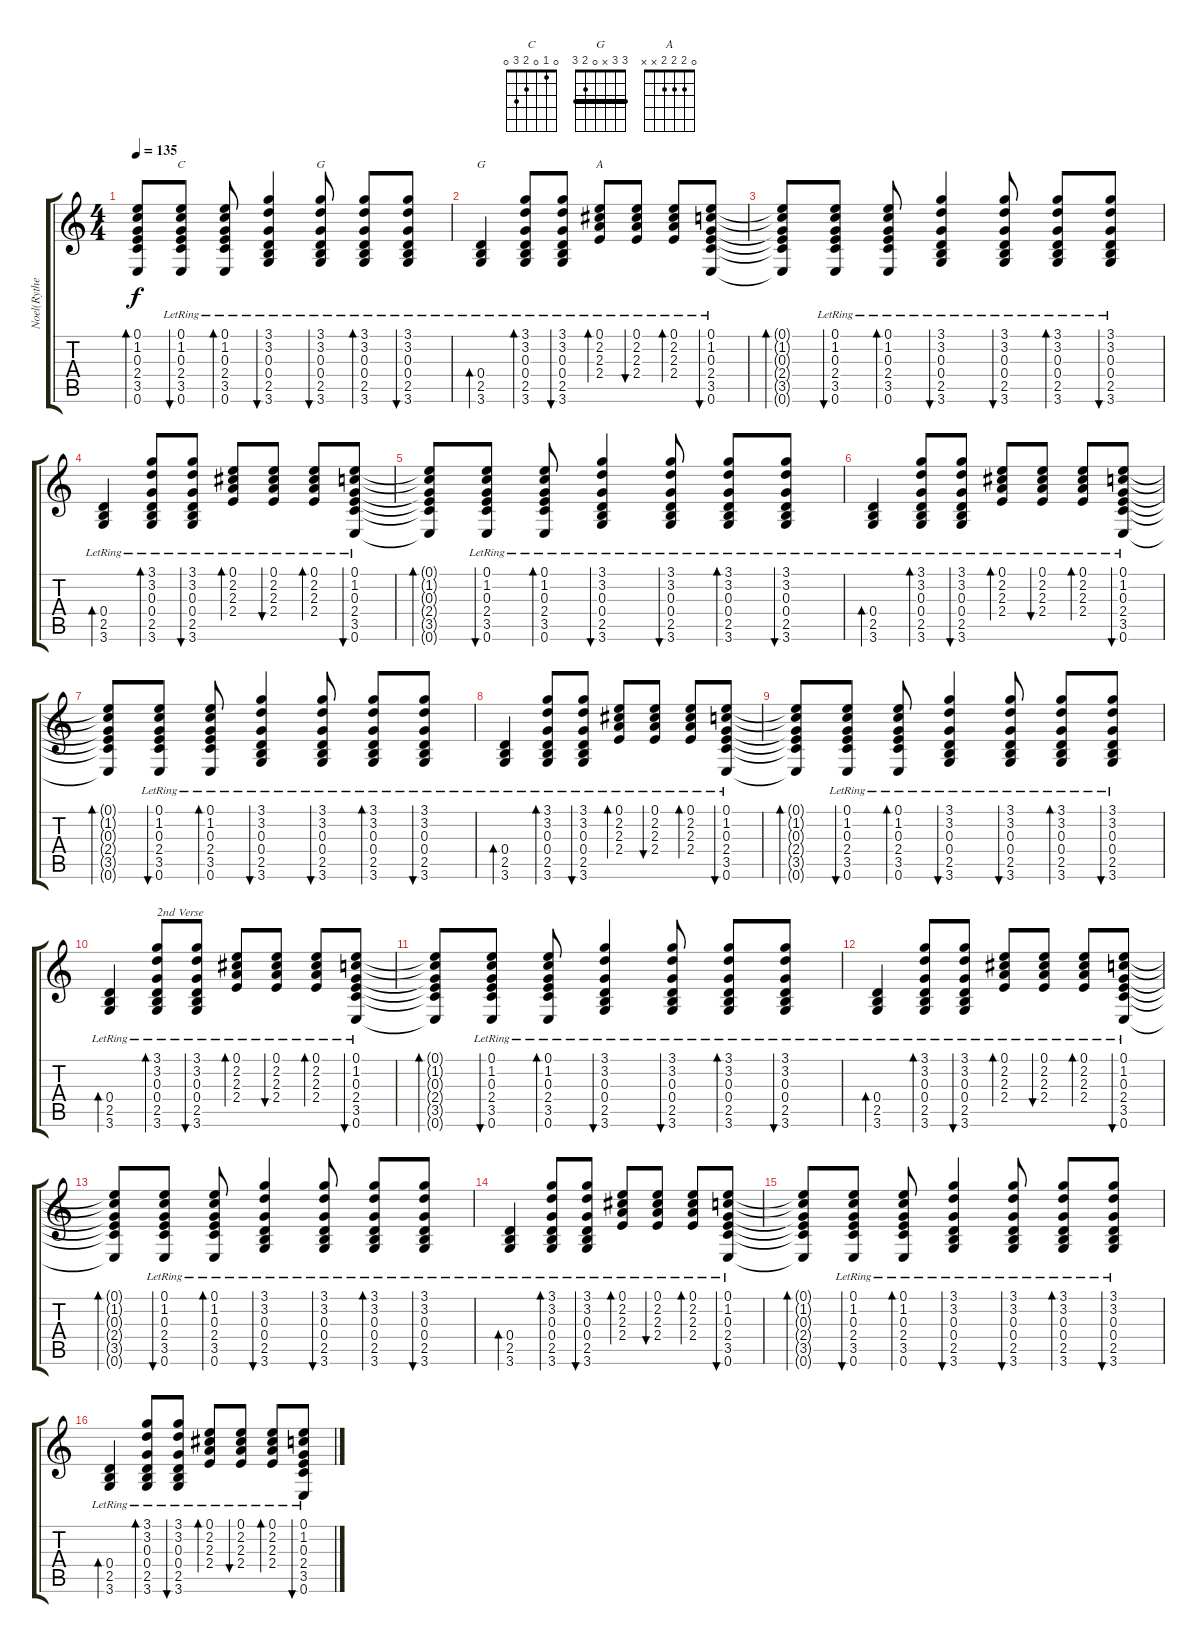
\track ("Noel(Rythem)" "Noel(Rythe") {instrument acousticguitarsteel}
\staff {score tabs}
\tuning (E4 B3 G3 D3 A2 E2) {hide}
\chord ("C" 0 1 0 2 3 0)
\chord ("G" 3 3 0 0 2 3) {barre 3}
\chord ("G" 3 3 x 0 2 3) {barre 3}
\chord ("A" 0 2 2 2 x x)
\ts (4 4)
\tempo 135
\clef g2
\ks c
(0.1{t} 1.2{t} 0.3{t} 2.4{t} 3.5{t} 0.6{t}).8{bd 60 dy f} (0.1{lr} 1.2{lr} 0.3{lr} 2.4{lr} 3.5{lr} 0.6{lr}).8{bu 60 ch "C"} (0.1{lr} 1.2{lr} 0.3{lr} 2.4{lr} 3.5{lr} 0.6{lr}).8{bd 60} (3.1{lr} 3.2{lr} 0.3{lr} 0.4{lr} 2.5{lr} 3.6{lr}).4{bu 60} (3.1{lr} 3.2{lr} 0.3{lr} 0.4{lr} 2.5{lr} 3.6{lr}).8{bu 60 ch "G"} (3.1{lr} 3.2{lr} 0.3{lr} 0.4{lr} 2.5{lr} 3.6{lr}).8{bd 60} (3.1{lr} 3.2{lr} 0.3{lr} 0.4{lr} 2.5{lr} 3.6{lr}).8{bu 60} |
(0.4{lr} 2.5{lr} 3.6{lr}).4{bd 60 ch "G"} (3.1{lr} 3.2{lr} 0.3{lr} 0.4{lr} 2.5{lr} 3.6{lr}).8{bd 60} (3.1{lr} 3.2{lr} 0.3{lr} 0.4{lr} 2.5{lr} 3.6{lr}).8{bu 60} (0.1{lr} 2.2{lr} 2.3{lr} 2.4{lr}).8{bd 60 ch "A"} (0.1{lr} 2.2{lr} 2.3{lr} 2.4{lr}).8{bu 60} (0.1{lr} 2.2{lr} 2.3{lr} 2.4{lr}).8{bd 60} (0.1{lr} 1.2{lr} 0.3{lr} 2.4{lr} 3.5{lr} 0.6{lr}).8{bu 60} |
(0.1{t} 1.2{t} 0.3{t} 2.4{t} 3.5{t} 0.6{t}).8{bd 60} (0.1{lr} 1.2{lr} 0.3{lr} 2.4{lr} 3.5{lr} 0.6{lr}).8{bu 60} (0.1{lr} 1.2{lr} 0.3{lr} 2.4{lr} 3.5{lr} 0.6{lr}).8{bd 60} (3.1{lr} 3.2{lr} 0.3{lr} 0.4{lr} 2.5{lr} 3.6{lr}).4{bu 60} (3.1{lr} 3.2{lr} 0.3{lr} 0.4{lr} 2.5{lr} 3.6{lr}).8{bu 60} (3.1{lr} 3.2{lr} 0.3{lr} 0.4{lr} 2.5{lr} 3.6{lr}).8{bd 60} (3.1{lr} 3.2{lr} 0.3{lr} 0.4{lr} 2.5{lr} 3.6{lr}).8{bu 60} |
(0.4{lr} 2.5{lr} 3.6{lr}).4{bd 60} (3.1{lr} 3.2{lr} 0.3{lr} 0.4{lr} 2.5{lr} 3.6{lr}).8{bd 60} (3.1{lr} 3.2{lr} 0.3{lr} 0.4{lr} 2.5{lr} 3.6{lr}).8{bu 60} (0.1{lr} 2.2{lr} 2.3{lr} 2.4{lr}).8{bd 60} (0.1{lr} 2.2{lr} 2.3{lr} 2.4{lr}).8{bu 60} (0.1{lr} 2.2{lr} 2.3{lr} 2.4{lr}).8{bd 60} (0.1{lr} 1.2{lr} 0.3{lr} 2.4{lr} 3.5{lr} 0.6{lr}).8{bu 60} |
(0.1{t} 1.2{t} 0.3{t} 2.4{t} 3.5{t} 0.6{t}).8{bd 60} (0.1{lr} 1.2{lr} 0.3{lr} 2.4{lr} 3.5{lr} 0.6{lr}).8{bu 60} (0.1{lr} 1.2{lr} 0.3{lr} 2.4{lr} 3.5{lr} 0.6{lr}).8{bd 60} (3.1{lr} 3.2{lr} 0.3{lr} 0.4{lr} 2.5{lr} 3.6{lr}).4{bu 60} (3.1{lr} 3.2{lr} 0.3{lr} 0.4{lr} 2.5{lr} 3.6{lr}).8{bu 60} (3.1{lr} 3.2{lr} 0.3{lr} 0.4{lr} 2.5{lr} 3.6{lr}).8{bd 60} (3.1{lr} 3.2{lr} 0.3{lr} 0.4{lr} 2.5{lr} 3.6{lr}).8{bu 60} |
(0.4{lr} 2.5{lr} 3.6{lr}).4{bd 60} (3.1{lr} 3.2{lr} 0.3{lr} 0.4{lr} 2.5{lr} 3.6{lr}).8{bd 60} (3.1{lr} 3.2{lr} 0.3{lr} 0.4{lr} 2.5{lr} 3.6{lr}).8{bu 60} (0.1{lr} 2.2{lr} 2.3{lr} 2.4{lr}).8{bd 60} (0.1{lr} 2.2{lr} 2.3{lr} 2.4{lr}).8{bu 60} (0.1{lr} 2.2{lr} 2.3{lr} 2.4{lr}).8{bd 60} (0.1{lr} 1.2{lr} 0.3{lr} 2.4{lr} 3.5{lr} 0.6{lr}).8{bu 60} |
(0.1{t} 1.2{t} 0.3{t} 2.4{t} 3.5{t} 0.6{t}).8{bd 60} (0.1{lr} 1.2{lr} 0.3{lr} 2.4{lr} 3.5{lr} 0.6{lr}).8{bu 60} (0.1{lr} 1.2{lr} 0.3{lr} 2.4{lr} 3.5{lr} 0.6{lr}).8{bd 60} (3.1{lr} 3.2{lr} 0.3{lr} 0.4{lr} 2.5{lr} 3.6{lr}).4{bu 60} (3.1{lr} 3.2{lr} 0.3{lr} 0.4{lr} 2.5{lr} 3.6{lr}).8{bu 60} (3.1{lr} 3.2{lr} 0.3{lr} 0.4{lr} 2.5{lr} 3.6{lr}).8{bd 60} (3.1{lr} 3.2{lr} 0.3{lr} 0.4{lr} 2.5{lr} 3.6{lr}).8{bu 60} |
(0.4{lr} 2.5{lr} 3.6{lr}).4{bd 60} (3.1{lr} 3.2{lr} 0.3{lr} 0.4{lr} 2.5{lr} 3.6{lr}).8{bd 60} (3.1{lr} 3.2{lr} 0.3{lr} 0.4{lr} 2.5{lr} 3.6{lr}).8{bu 60} (0.1{lr} 2.2{lr} 2.3{lr} 2.4{lr}).8{bd 60} (0.1{lr} 2.2{lr} 2.3{lr} 2.4{lr}).8{bu 60} (0.1{lr} 2.2{lr} 2.3{lr} 2.4{lr}).8{bd 60} (0.1{lr} 1.2{lr} 0.3{lr} 2.4{lr} 3.5{lr} 0.6{lr}).8{bu 60} |
(0.1{t} 1.2{t} 0.3{t} 2.4{t} 3.5{t} 0.6{t}).8{bd 60} (0.1{lr} 1.2{lr} 0.3{lr} 2.4{lr} 3.5{lr} 0.6{lr}).8{bu 60} (0.1{lr} 1.2{lr} 0.3{lr} 2.4{lr} 3.5{lr} 0.6{lr}).8{bd 60} (3.1{lr} 3.2{lr} 0.3{lr} 0.4{lr} 2.5{lr} 3.6{lr}).4{bu 60} (3.1{lr} 3.2{lr} 0.3{lr} 0.4{lr} 2.5{lr} 3.6{lr}).8{bu 60} (3.1{lr} 3.2{lr} 0.3{lr} 0.4{lr} 2.5{lr} 3.6{lr}).8{bd 60} (3.1{lr} 3.2{lr} 0.3{lr} 0.4{lr} 2.5{lr} 3.6{lr}).8{bu 60} |
(0.4{lr} 2.5{lr} 3.6{lr}).4{bd 60} (3.1{lr} 3.2{lr} 0.3{lr} 0.4{lr} 2.5{lr} 3.6{lr}).8{bd 60 txt "2nd Verse"} (3.1{lr} 3.2{lr} 0.3{lr} 0.4{lr} 2.5{lr} 3.6{lr}).8{bu 60} (0.1{lr} 2.2{lr} 2.3{lr} 2.4{lr}).8{bd 60} (0.1{lr} 2.2{lr} 2.3{lr} 2.4{lr}).8{bu 60} (0.1{lr} 2.2{lr} 2.3{lr} 2.4{lr}).8{bd 60} (0.1{lr} 1.2{lr} 0.3{lr} 2.4{lr} 3.5{lr} 0.6{lr}).8{bu 60} |
(0.1{t} 1.2{t} 0.3{t} 2.4{t} 3.5{t} 0.6{t}).8{bd 60} (0.1{lr} 1.2{lr} 0.3{lr} 2.4{lr} 3.5{lr} 0.6{lr}).8{bu 60} (0.1{lr} 1.2{lr} 0.3{lr} 2.4{lr} 3.5{lr} 0.6{lr}).8{bd 60} (3.1{lr} 3.2{lr} 0.3{lr} 0.4{lr} 2.5{lr} 3.6{lr}).4{bu 60} (3.1{lr} 3.2{lr} 0.3{lr} 0.4{lr} 2.5{lr} 3.6{lr}).8{bu 60} (3.1{lr} 3.2{lr} 0.3{lr} 0.4{lr} 2.5{lr} 3.6{lr}).8{bd 60} (3.1{lr} 3.2{lr} 0.3{lr} 0.4{lr} 2.5{lr} 3.6{lr}).8{bu 60} |
(0.4{lr} 2.5{lr} 3.6{lr}).4{bd 60} (3.1{lr} 3.2{lr} 0.3{lr} 0.4{lr} 2.5{lr} 3.6{lr}).8{bd 60} (3.1{lr} 3.2{lr} 0.3{lr} 0.4{lr} 2.5{lr} 3.6{lr}).8{bu 60} (0.1{lr} 2.2{lr} 2.3{lr} 2.4{lr}).8{bd 60} (0.1{lr} 2.2{lr} 2.3{lr} 2.4{lr}).8{bu 60} (0.1{lr} 2.2{lr} 2.3{lr} 2.4{lr}).8{bd 60} (0.1{lr} 1.2{lr} 0.3{lr} 2.4{lr} 3.5{lr} 0.6{lr}).8{bu 60} |
(0.1{t} 1.2{t} 0.3{t} 2.4{t} 3.5{t} 0.6{t}).8{bd 60} (0.1{lr} 1.2{lr} 0.3{lr} 2.4{lr} 3.5{lr} 0.6{lr}).8{bu 60} (0.1{lr} 1.2{lr} 0.3{lr} 2.4{lr} 3.5{lr} 0.6{lr}).8{bd 60} (3.1{lr} 3.2{lr} 0.3{lr} 0.4{lr} 2.5{lr} 3.6{lr}).4{bu 60} (3.1{lr} 3.2{lr} 0.3{lr} 0.4{lr} 2.5{lr} 3.6{lr}).8{bu 60} (3.1{lr} 3.2{lr} 0.3{lr} 0.4{lr} 2.5{lr} 3.6{lr}).8{bd 60} (3.1{lr} 3.2{lr} 0.3{lr} 0.4{lr} 2.5{lr} 3.6{lr}).8{bu 60} |
(0.4{lr} 2.5{lr} 3.6{lr}).4{bd 60} (3.1{lr} 3.2{lr} 0.3{lr} 0.4{lr} 2.5{lr} 3.6{lr}).8{bd 60} (3.1{lr} 3.2{lr} 0.3{lr} 0.4{lr} 2.5{lr} 3.6{lr}).8{bu 60} (0.1{lr} 2.2{lr} 2.3{lr} 2.4{lr}).8{bd 60} (0.1{lr} 2.2{lr} 2.3{lr} 2.4{lr}).8{bu 60} (0.1{lr} 2.2{lr} 2.3{lr} 2.4{lr}).8{bd 60} (0.1{lr} 1.2{lr} 0.3{lr} 2.4{lr} 3.5{lr} 0.6{lr}).8{bu 60} |
(0.1{t} 1.2{t} 0.3{t} 2.4{t} 3.5{t} 0.6{t}).8{bd 60} (0.1{lr} 1.2{lr} 0.3{lr} 2.4{lr} 3.5{lr} 0.6{lr}).8{bu 60} (0.1{lr} 1.2{lr} 0.3{lr} 2.4{lr} 3.5{lr} 0.6{lr}).8{bd 60} (3.1{lr} 3.2{lr} 0.3{lr} 0.4{lr} 2.5{lr} 3.6{lr}).4{bu 60} (3.1{lr} 3.2{lr} 0.3{lr} 0.4{lr} 2.5{lr} 3.6{lr}).8{bu 60} (3.1{lr} 3.2{lr} 0.3{lr} 0.4{lr} 2.5{lr} 3.6{lr}).8{bd 60} (3.1{lr} 3.2{lr} 0.3{lr} 0.4{lr} 2.5{lr} 3.6{lr}).8{bu 60} |
(0.4{lr} 2.5{lr} 3.6{lr}).4{bd 60} (3.1{lr} 3.2{lr} 0.3{lr} 0.4{lr} 2.5{lr} 3.6{lr}).8{bd 60} (3.1{lr} 3.2{lr} 0.3{lr} 0.4{lr} 2.5{lr} 3.6{lr}).8{bu 60} (0.1{lr} 2.2{lr} 2.3{lr} 2.4{lr}).8{bd 60} (0.1{lr} 2.2{lr} 2.3{lr} 2.4{lr}).8{bu 60} (0.1{lr} 2.2{lr} 2.3{lr} 2.4{lr}).8{bd 60} (0.1{lr} 1.2{lr} 0.3{lr} 2.4{lr} 3.5{lr} 0.6{lr}).8{bu 60}
